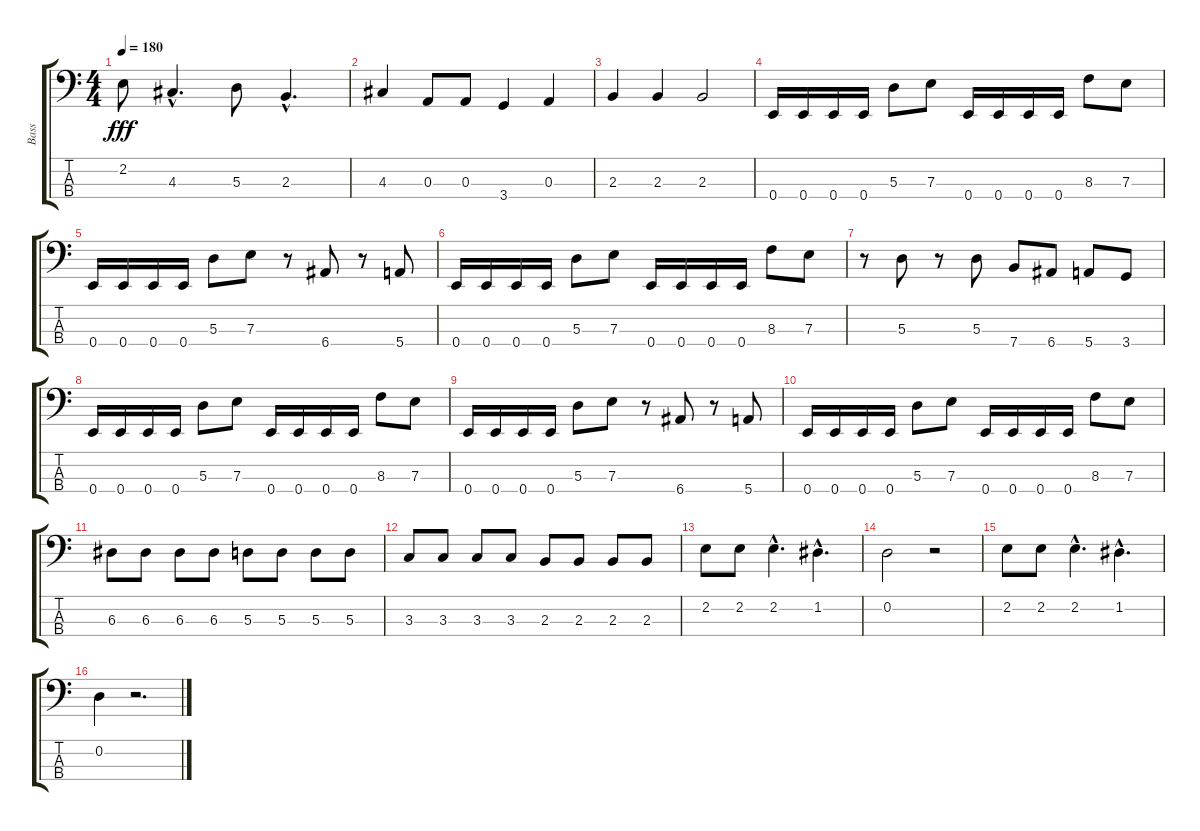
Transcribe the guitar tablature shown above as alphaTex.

\track ("Bass" "Bass") {instrument electricbassfinger}
\staff {score tabs}
\tuning (G2 D2 A1 E1) {hide}
\ts (4 4)
\tempo 180
\clef f4
\ks c
2.2.8{dy fff} 4.3{hac}.4{d} 5.3.8 2.3{hac}.4{d} |
4.3.4 0.3.8 0.3.8 3.4.4 0.3.4 |
2.3.4 2.3.4 2.3.2 |
0.4.16 0.4.16 0.4.16 0.4.16 5.3.8 7.3.8 0.4.16 0.4.16 0.4.16 0.4.16 8.3.8 7.3.8 |
0.4.16 0.4.16 0.4.16 0.4.16 5.3.8 7.3.8 r.8 6.4.8 r.8 5.4.8 |
0.4.16 0.4.16 0.4.16 0.4.16 5.3.8 7.3.8 0.4.16 0.4.16 0.4.16 0.4.16 8.3.8 7.3.8 |
r.8 5.3.8 r.8 5.3.8 7.4.8 6.4.8 5.4.8 3.4.8 |
0.4.16 0.4.16 0.4.16 0.4.16 5.3.8 7.3.8 0.4.16 0.4.16 0.4.16 0.4.16 8.3.8 7.3.8 |
0.4.16 0.4.16 0.4.16 0.4.16 5.3.8 7.3.8 r.8 6.4.8 r.8 5.4.8 |
0.4.16 0.4.16 0.4.16 0.4.16 5.3.8 7.3.8 0.4.16 0.4.16 0.4.16 0.4.16 8.3.8 7.3.8 |
6.3.8 6.3.8 6.3.8 6.3.8 5.3.8 5.3.8 5.3.8 5.3.8 |
3.3.8 3.3.8 3.3.8 3.3.8 2.3.8 2.3.8 2.3.8 2.3.8 |
2.2.8 2.2.8 2.2{hac}.4{d} 1.2{hac}.4{d} |
0.2.2 r.2 |
2.2.8 2.2.8 2.2{hac}.4{d} 1.2{hac}.4{d} |
0.2.4 r.2{d}
